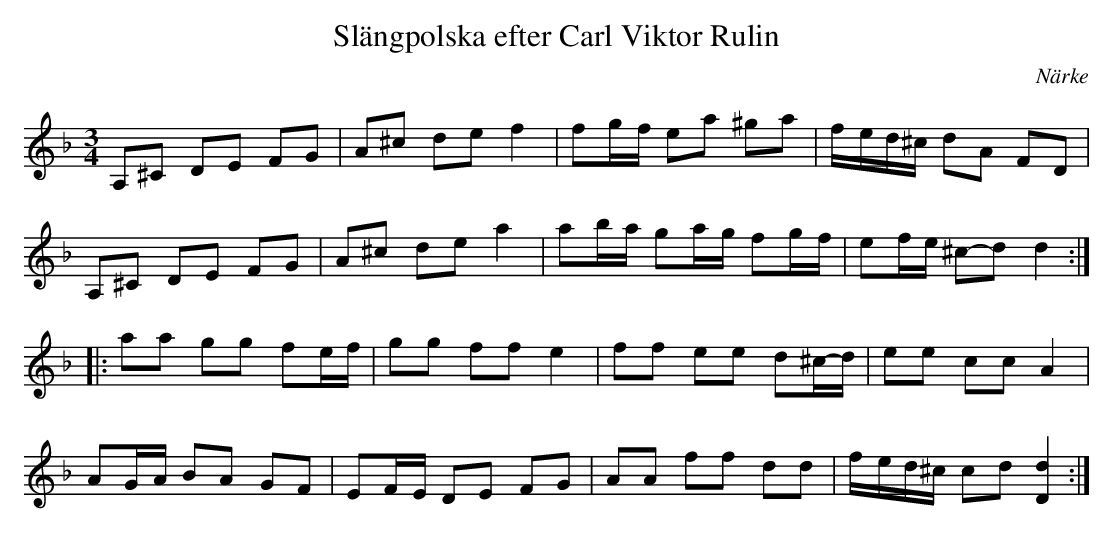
X:1
T:Slängpolska efter Carl Viktor Rulin
L:1/8
M:3/4
O: Närke
K:Dm
A,-^C D-E FG | A-^c de f2 | fg/-f/ ea ^ga | f/-e/d/^c/ dA- FD |
A,-^C D-E FG | A-^c de a2 | ab/-a/ ga/-g/ fg/-f/ | ef/e/ ^c-d d2 ::
aa gg fe/f/ | gg ff e2 | ff ee d^c/-d/ | ee cc A2 |
AG/-A/ BA GF | EF/-E/ DE FG | AA ff dd | f/-e/d/^c/ c-d [Dd]2 :|
